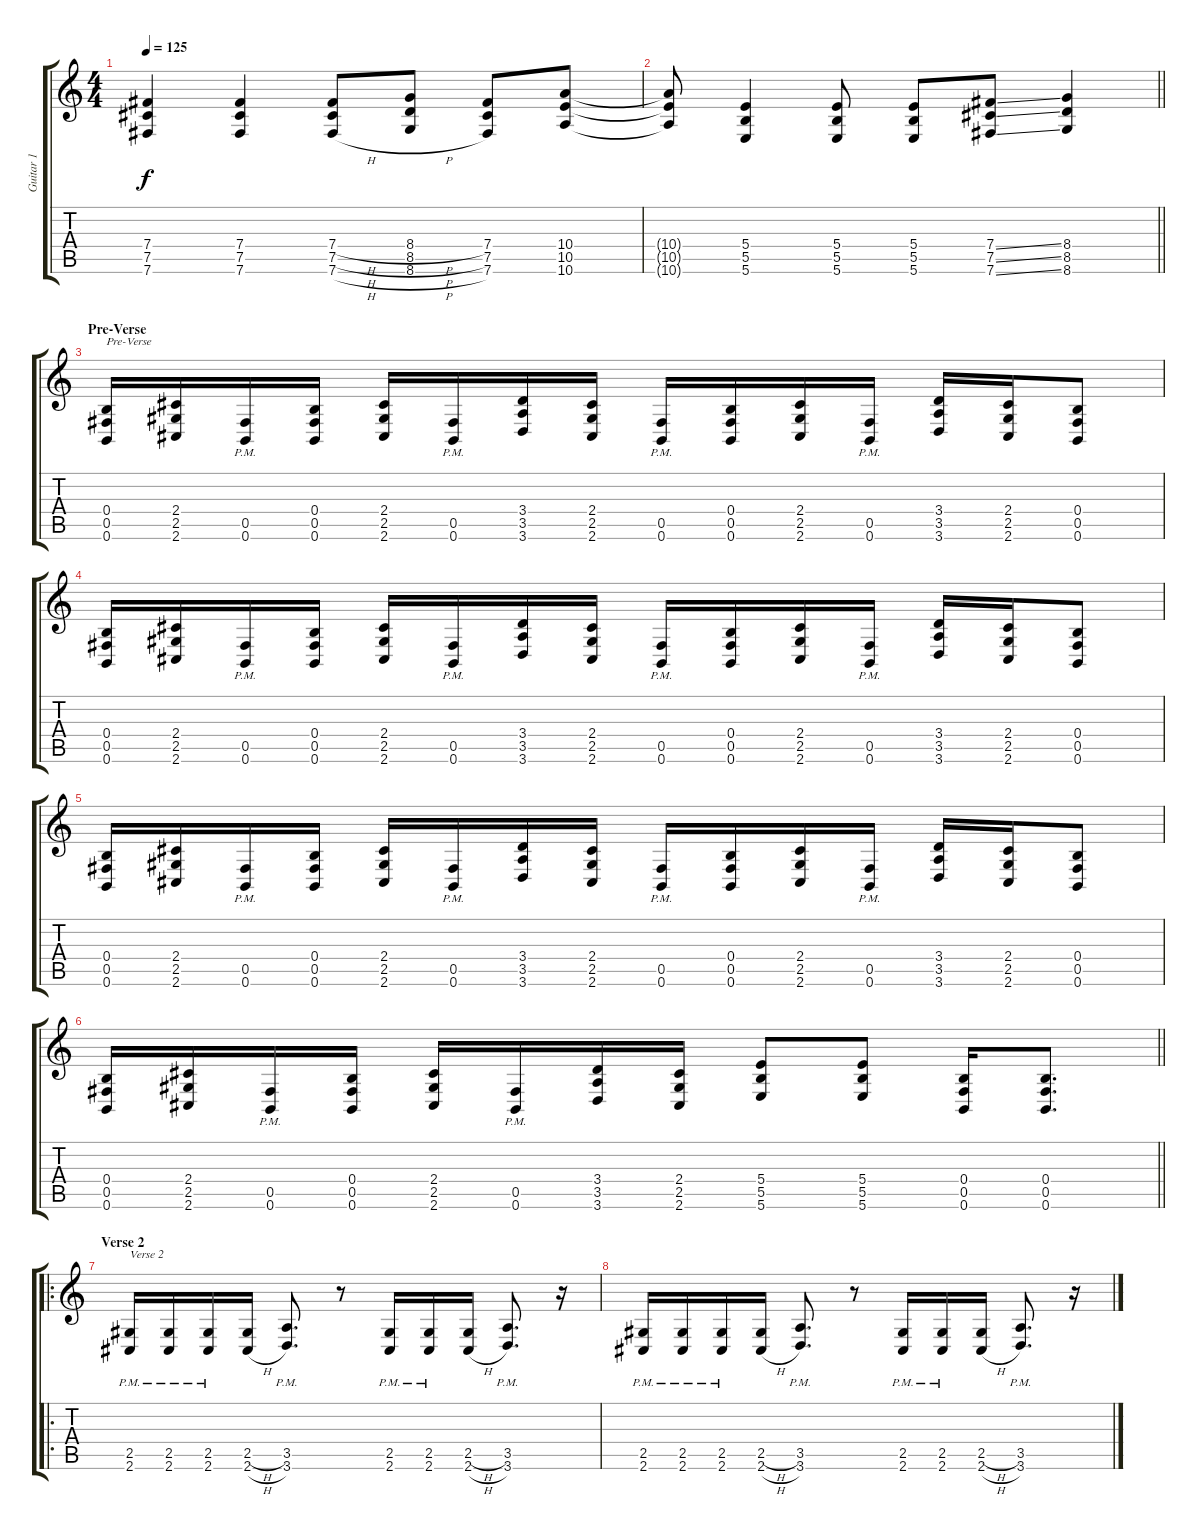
\track ("Guitar 1" "Guitar 1") {instrument distortionguitar}
\staff {score tabs}
\tuning (Db4 Ab3 E3 B2 Gb2 B1) {hide}
\ts (4 4)
\tempo 125
\clef g2
\ks c
(7.4 7.5 7.6).4{dy f} (7.4 7.5 7.6).4 (7.4{h} 7.5{h} 7.6{h}).8 (8.4{h} 8.5{h} 8.6{h}).8 (7.4 7.5 7.6).8 (10.4 10.5 10.6).8 |
\barLineRight lightlight
(10.4{t} 10.5{t} 10.6{t}).8 (5.4 5.5 5.6).4 (5.4 5.5 5.6).8 (5.4 5.5 5.6).8 (7.4{ss} 7.5{ss} 7.6{ss}).8 (8.4 8.5 8.6).4 |
\section ("" "Pre-Verse")
(0.4 0.5 0.6).16{txt "Pre-Verse"} (2.4 2.5 2.6).16 (0.5{pm} 0.6{pm}).16 (0.4 0.5 0.6).16 (2.4 2.5 2.6).16 (0.5{pm} 0.6{pm}).16 (3.4 3.5 3.6).16 (2.4 2.5 2.6).16 (0.5{pm} 0.6{pm}).16 (0.4 0.5 0.6).16 (2.4 2.5 2.6).16 (0.5{pm} 0.6{pm}).16 (3.4 3.5 3.6).16 (2.4 2.5 2.6).16 (0.4 0.5 0.6).8 |
(0.4 0.5 0.6).16 (2.4 2.5 2.6).16 (0.5{pm} 0.6{pm}).16 (0.4 0.5 0.6).16 (2.4 2.5 2.6).16 (0.5{pm} 0.6{pm}).16 (3.4 3.5 3.6).16 (2.4 2.5 2.6).16 (0.5{pm} 0.6{pm}).16 (0.4 0.5 0.6).16 (2.4 2.5 2.6).16 (0.5{pm} 0.6{pm}).16 (3.4 3.5 3.6).16 (2.4 2.5 2.6).16 (0.4 0.5 0.6).8 |
(0.4 0.5 0.6).16 (2.4 2.5 2.6).16 (0.5{pm} 0.6{pm}).16 (0.4 0.5 0.6).16 (2.4 2.5 2.6).16 (0.5{pm} 0.6{pm}).16 (3.4 3.5 3.6).16 (2.4 2.5 2.6).16 (0.5{pm} 0.6{pm}).16 (0.4 0.5 0.6).16 (2.4 2.5 2.6).16 (0.5{pm} 0.6{pm}).16 (3.4 3.5 3.6).16 (2.4 2.5 2.6).16 (0.4 0.5 0.6).8 |
\barLineRight lightlight
(0.4 0.5 0.6).16 (2.4 2.5 2.6).16 (0.5{pm} 0.6{pm}).16 (0.4 0.5 0.6).16 (2.4 2.5 2.6).16 (0.5{pm} 0.6{pm}).16 (3.4 3.5 3.6).16 (2.4 2.5 2.6).16 (5.4 5.5 5.6).8 (5.4 5.5 5.6).8 (0.4 0.5 0.6).16 (0.4 0.5 0.6).8{d} |
\ro
\section ("" "Verse 2")
(2.5{pm} 2.6{pm}).16{txt "Verse 2"} (2.5{pm} 2.6{pm}).16 (2.5{pm} 2.6{pm}).16 (2.5{h} 2.6{h}).16 (3.5{pm} 3.6{pm}).8{d} r.8 (2.5{pm} 2.6{pm}).16 (2.5{pm} 2.6{pm}).16 (2.5{h} 2.6{h}).16 (3.5{pm} 3.6{pm}).8{d} r.16 |
(2.5{pm} 2.6{pm}).16 (2.5{pm} 2.6{pm}).16 (2.5{pm} 2.6{pm}).16 (2.5{h} 2.6{h}).16 (3.5{pm} 3.6{pm}).8{d} r.8 (2.5{pm} 2.6{pm}).16 (2.5{pm} 2.6{pm}).16 (2.5{h} 2.6{h}).16 (3.5{pm} 3.6{pm}).8{d} r.16
